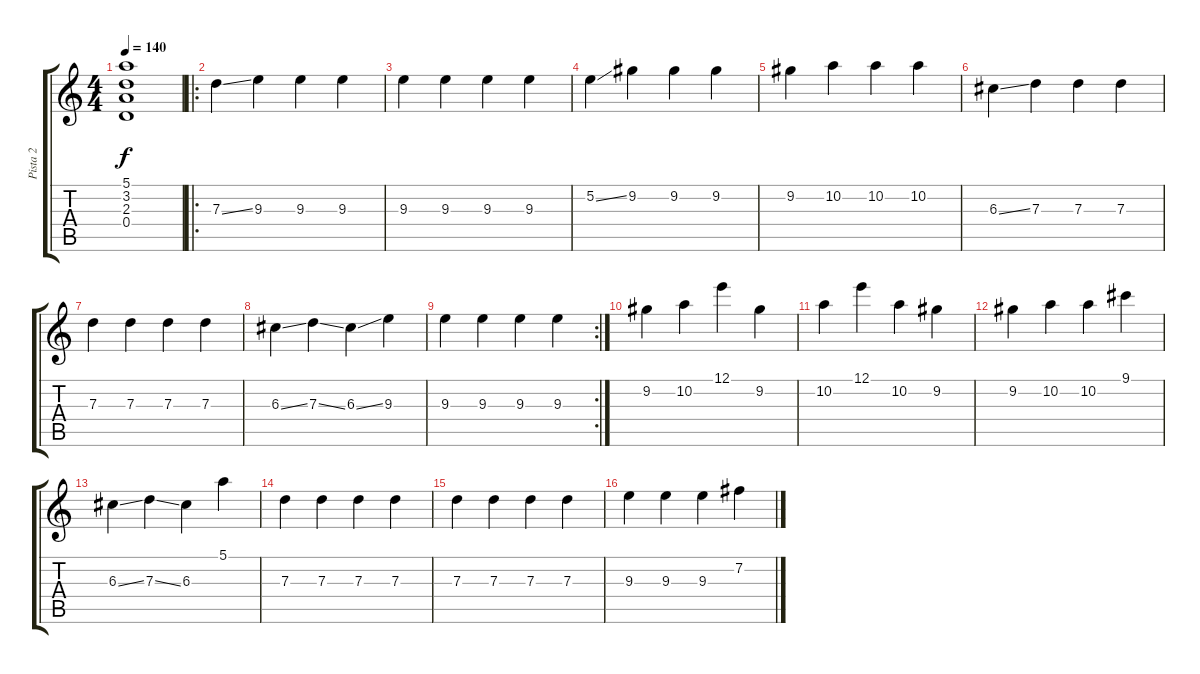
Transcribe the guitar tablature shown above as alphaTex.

\track ("Pista 2" "Pista 2") {instrument electricguitarclean}
\staff {score tabs}
\tuning (E4 B3 G3 D3 A2 D2) {hide}
\ts (4 4)
\tempo 140
\clef g2
\ks c
(5.1{t} 3.2{t} 2.3{t} 0.4{t}).1{dy f} |
\ro
7.3{ss}.4{instrument overdrivenguitar} 9.3.4 9.3.4 9.3.4 |
9.3.4 9.3.4 9.3.4 9.3.4 |
5.2{ss}.4 9.2.4 9.2.4 9.2.4 |
9.2.4 10.2.4 10.2.4 10.2.4 |
6.3{ss}.4 7.3.4 7.3.4 7.3.4 |
7.3.4 7.3.4 7.3.4 7.3.4 |
6.3{ss}.4 7.3{ss}.4 6.3{ss}.4 9.3.4 |
\rc 2
9.3.4 9.3.4 9.3.4 9.3.4 |
9.2.4{instrument overdrivenguitar} 10.2.4 12.1.4 9.2.4 |
10.2.4 12.1.4 10.2.4 9.2.4 |
9.2.4 10.2.4 10.2.4 9.1.4 |
6.3{ss}.4 7.3{ss}.4 6.3.4 5.1.4 |
7.3.4 7.3.4 7.3.4 7.3.4 |
7.3.4 7.3.4 7.3.4 7.3.4 |
9.3.4 9.3.4 9.3.4 7.2.4
